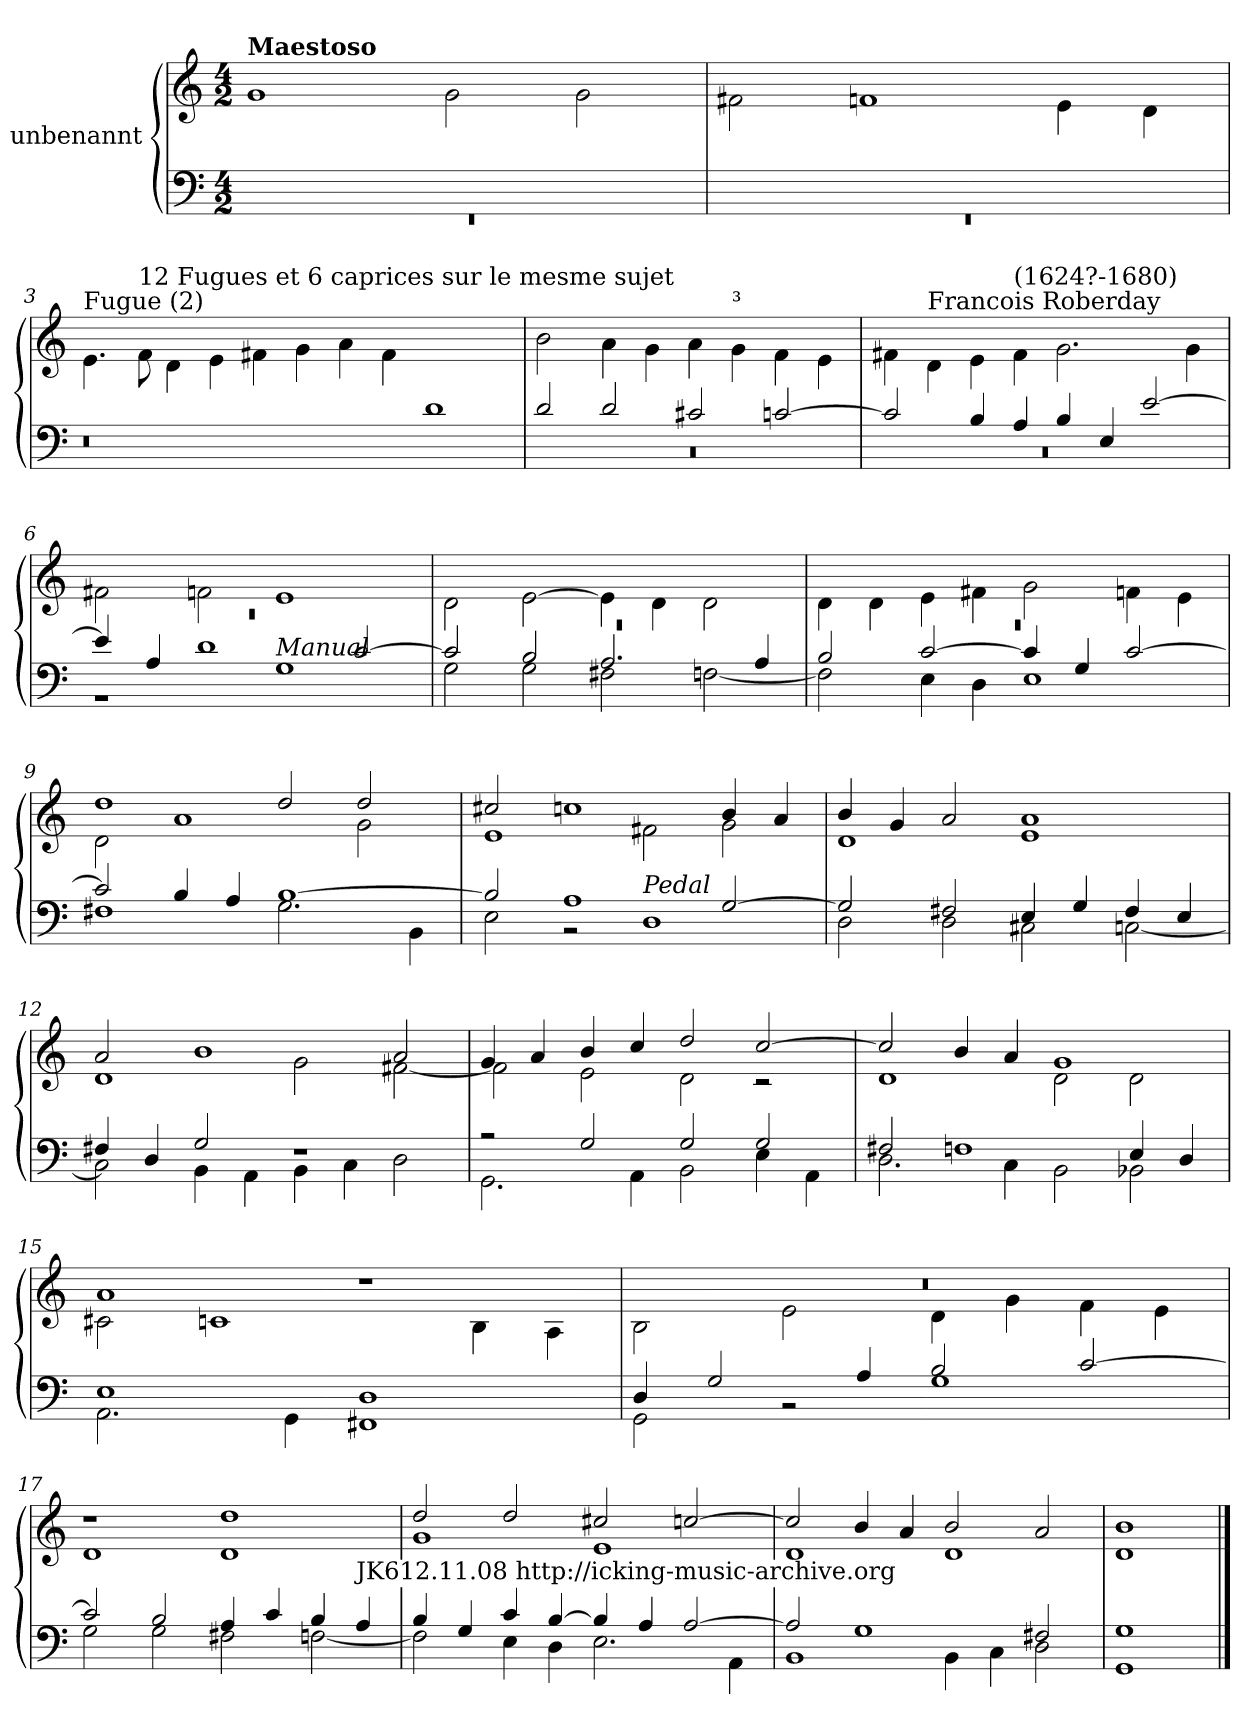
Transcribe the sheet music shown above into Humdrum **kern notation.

**kern	**kern
*part1	*part1
*staff2	*staff1
*I"unbenannt	*
*clefF4	*clefG2
*k[]	*k[]
*M4/2	*M4/2
=1	=1
*^	*
!	!	!LO:TX:a:B:t=Maestoso
0ryy	0r	1g
.	.	2g\
.	.	2g\
=2	=2	=2
0ryy	0r	2f#X\
.	.	1fn
.	.	4e\
.	.	4d\
=3	=3	=3
!	!	!LO:TX:a:t=Fugue (2)
0ryy	0r	4.e\
!	!	!LO:TX:a:t=12 Fugues et 6 caprices sur le mesme sujet
.	.	8f\
.	.	4d\
.	.	4e\
.	.	4f#X\
.	.	4g\
.	.	4a\
.	.	4f#\
1d	1ryy	1ryy
!!LO:LB:g=z
=4	=4	=4
2d/	0r	2b\
2d/	.	4a\
.	.	4g\
2c#X/	.	4a\
!	!	!LO:TX:a:t=³
.	.	4g\
[2cn/	.	4f\
.	.	4e\
!!LO:LB:g=z
=5	=5	=5
2c/]	0r	4f#X\
!	!	!LO:TX:a:t=Francois Roberday
.	.	4d\
4B/	.	4e\
!	!	!LO:TX:a:t=(1624?-1680)
4A/	.	4f#\
4B/	.	2.g\
4E/	.	.
[2e/	.	.
.	.	4g\
!!LO:LB:g=z
=6	=6	=6
*	*	*^
4e/]	1r	2f#X\	0r
4A/	.	.	.
1d	.	2fn\	.
!	!LO:TX:a:i:t=Manual	!	!
.	1G	1e	.
[2c/	.	.	.
=7	=7	=7	=7
2c/]	2G\	2d\	0r
2B/	2G\	[2e\	.
2.A/	2F#X\	4e\]	.
.	.	4d\	.
.	[2Fn\	2d\	.
4A/	.	.	.
=8	=8	=8	=8
2B/	2F\]	4d\	0r
.	.	4d\	.
[2c/	4E\	4e\	.
.	4D\	4f#X\	.
4c/]	1E	2g\	.
4G/	.	.	.
[2c/	.	4fn\	.
.	.	4e\	.
!!LO:LB:g=z	!!
=9	=9	=9	=9
2c/]	1F#X	1dd	2d\
4B/	.	.	1a
4A/	.	.	.
[1B	2.G\	2dd/	.
.	.	2dd/	2g\
.	4BB\	.	.
!!LO:PB:g=z	!!
=10	=10	=10	=10
2B/]	2E\	2cc#X/	1e
1A	2r	1ccn	.
!	!LO:TX:a:i:t=Pedal	!	!
.	1D	.	2f#X\
[2G/	.	4b/	2g\
.	.	4a/	.
!!LO:LB:g=z	!!
=11	=11	=11	=11
2G/]	2D\	4b/	1d
.	.	4g/	.
2F#X/	2D\	2a/	.
4E/	2C#X\	1a	1e
4G/	.	.	.
4F#/	[2Cn\	.	.
4E/	.	.	.
=12	=12	=12	=12
4F#X/	2C\]	2a/	1d
4D/	.	.	.
2G/	4BB\	1b	.
.	4AA\	.	.
1r	4BB\	.	2g\
.	4C\	.	.
.	2D\	2a/	[2f#X\
=13	=13	=13	=13
2r	2.GG\	4g/	2f#\]
.	.	4a/	.
2G/	.	4b/	2e\
.	4AA\	4cc/	.
2G/	2BB\	2dd/	2d\
2G/	4E\	[2cc/	2r
.	4AA\	.	.
!!LO:PB:g=z	!!
=14	=14	=14	=14
2F#X/	2.D\	2cc/]	1d
1Fn	.	4b/	.
.	4C\	4a/	.
.	2BB\	1g	2d\
4E/	2BB-X\	.	2d\
4D/	.	.	.
=15	=15	=15	=15
1E	2.AA\	1a	2c#X\
.	.	.	1cn
.	4GG\	.	.
1D	1FF#X	1r	.
.	.	.	4B\
.	.	.	4A\
!!LO:LB:g=z	!!
=16	=16	=16	=16
4D/	2GG\	0r	2B\
2G/	.	.	.
.	2r	.	2e\
4A/	.	.	.
2B/	1G	.	4d\
.	.	.	4g\
[2c/	.	.	4f\
.	.	.	4e\
=17	=17	=17	=17
2c/]	2G\	1r	1d
2B/	2G\	.	.
4A/	2F#X\	1dd	1d
4c/	.	.	.
4B/	[2Fn\	.	.
!LO:TX:a:t=JK612.11.08 http&colon;//icking-music-archive.org	!	!	!
4A/	.	.	.
=18	=18	=18	=18
4B/	2F\]	2dd/	1g
4G/	.	.	.
4c/	4E\	2dd/	.
[4B/	4D\	.	.
4B/]	2.E\	2cc#X/	1e
4A/	.	.	.
[2A/	.	[2ccn/	.
.	4AA\	.	.
!!LO:LB:g=z	!!
=19	=19	=19	=19
2A/]	1BB	2cc/]	1d
1G	.	4b/	.
.	.	4a/	.
.	4BB\	2b/	1d
.	4C\	.	.
2F#X/	2D\	2a/	.
=20	=20	=20	=20
1G	1GG>	1b>	1d
*v	*v	*	*
*	*v	*v
==	==
*-	*-
